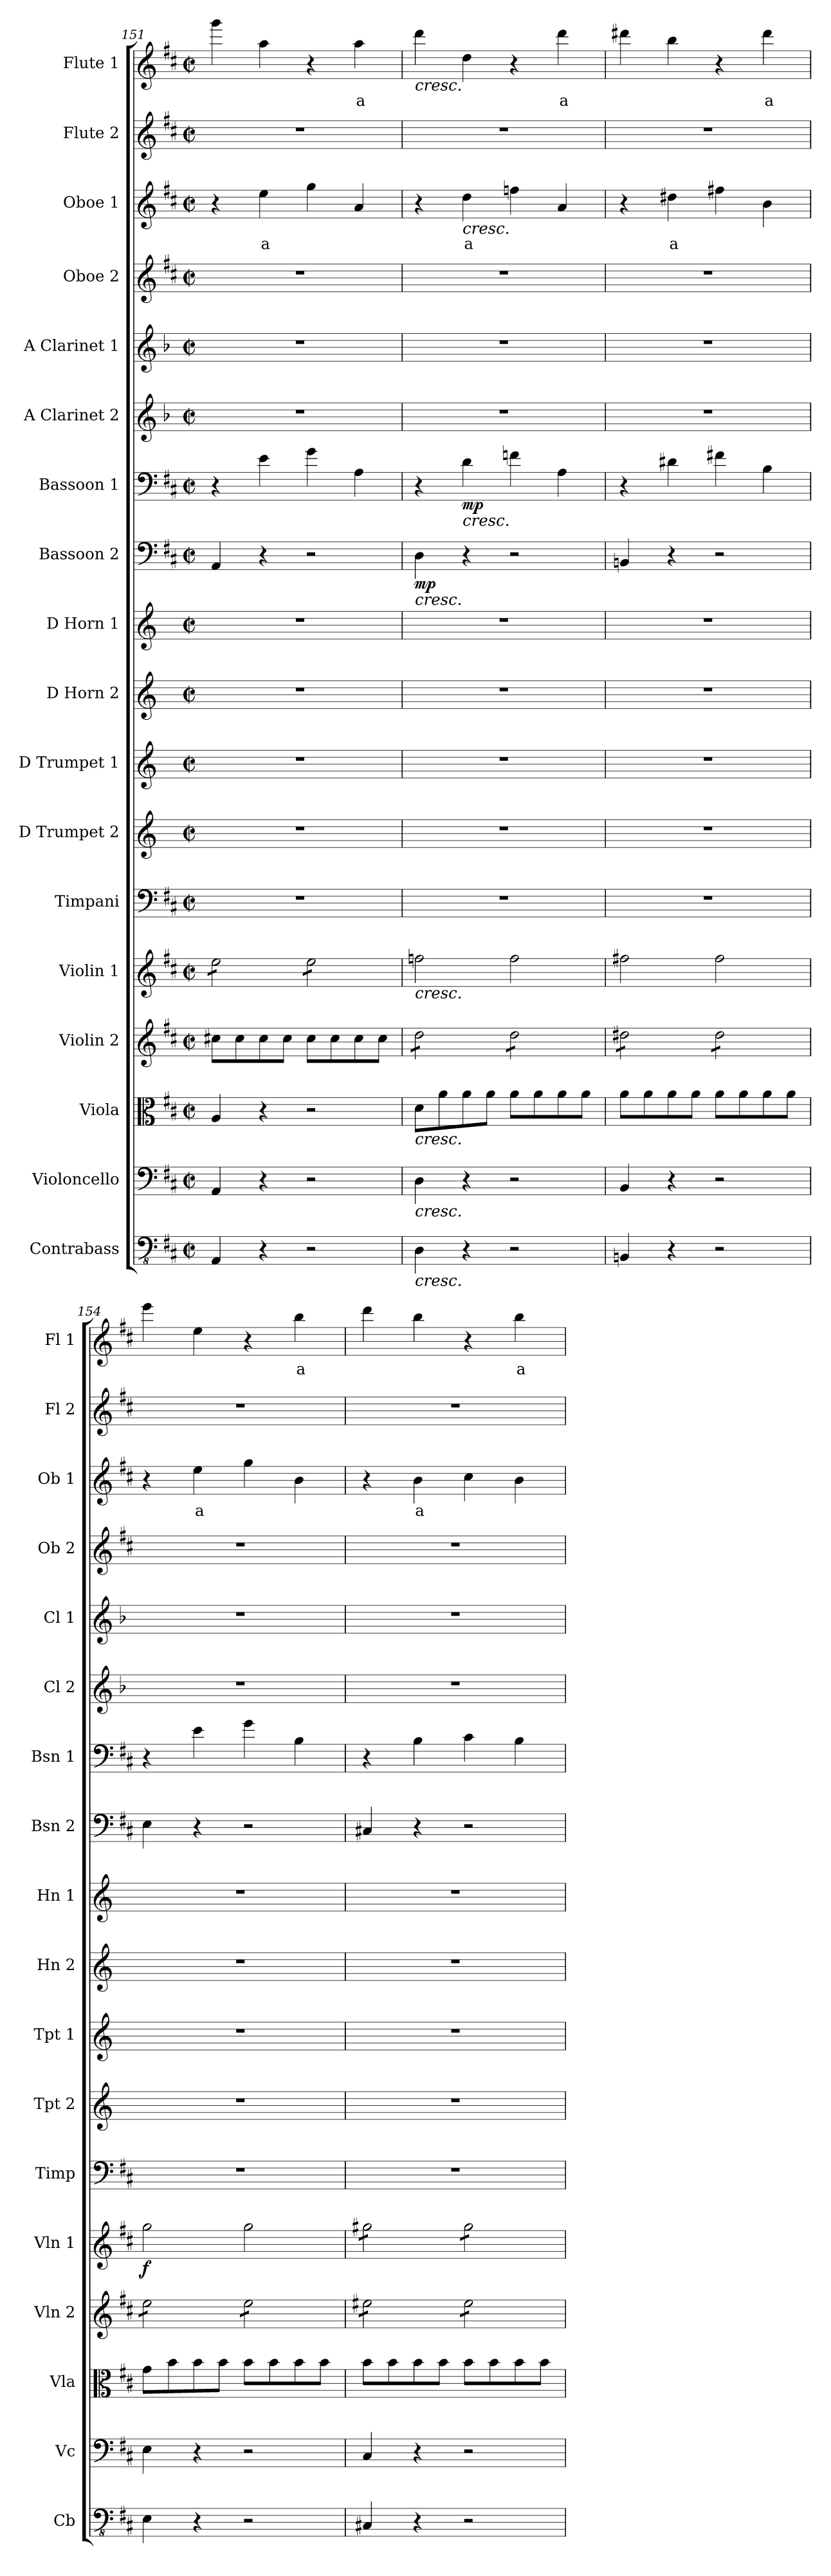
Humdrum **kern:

**kern	**kern	**kern	**kern	**kern	**dynam	**kern	**kern	**kern	**kern	**kern	**kern	**dynam	**kern	**dynam	**kern	**kern	**kern	**kern	**text	**kern	**kern	**text
*part18	*part17	*part16	*part15	*part14	*part14	*part13	*part12	*part11	*part10	*part9	*part8	*part8	*part7	*part7	*part6	*part5	*part4	*part3	*part3	*part2	*part1	*part1
*staff18	*staff17	*staff16	*staff15	*staff14	*staff14	*staff13	*staff12	*staff11	*staff10	*staff9	*staff8	*staff8	*staff7	*staff7	*staff6	*staff5	*staff4	*staff3	*staff3	*staff2	*staff1	*staff1
*I"Contrabass	*I"Violoncello	*I"Viola	*I"Violin 2	*I"Violin 1	*	*I"Timpani	*I"D Trumpet 2	*I"D Trumpet 1	*I"D Horn 2	*I"D Horn 1	*I"Bassoon 2	*	*I"Bassoon 1	*	*I"A Clarinet 2	*I"A Clarinet 1	*I"Oboe 2	*I"Oboe 1	*	*I"Flute 2	*I"Flute 1	*
*I'Cb	*I'Vc	*I'Vla	*I'Vln 2	*I'Vln 1	*	*I'Timp	*I'Tpt 2	*I'Tpt 1	*I'Hn 2	*I'Hn 1	*I'Bsn 2	*	*I'Bsn 1	*	*I'Cl 2	*I'Cl 1	*I'Ob 2	*I'Ob 1	*	*I'Fl 2	*I'Fl 1	*
!!LO:PB:g=z
*clefFv4	*clefF4	*clefC3	*clefG2	*clefG2	*	*clefF4	*clefG2	*clefG2	*clefG2	*clefG2	*clefF4	*	*clefF4	*	*clefG2	*clefG2	*clefG2	*clefG2	*	*clefG2	*clefG2	*
*	*	*	*	*	*	*	*ITrd-1c-2	*ITrd-1c-2	*ITrd6c10	*ITrd6c10	*	*	*	*	*ITrd2c3	*ITrd2c3	*	*	*	*	*	*
*k[f#c#]	*k[f#c#]	*k[f#c#]	*k[f#c#]	*k[f#c#]	*	*k[f#c#]	*k[f#c#]	*k[f#c#]	*k[f#c#]	*k[f#c#]	*k[f#c#]	*	*k[f#c#]	*	*k[f#c#]	*k[f#c#]	*k[f#c#]	*k[f#c#]	*	*k[f#c#]	*k[f#c#]	*
*M2/2	*M2/2	*M2/2	*M2/2	*M2/2	*	*M2/2	*M2/2	*M2/2	*M2/2	*M2/2	*M2/2	*	*M2/2	*	*M2/2	*M2/2	*M2/2	*M2/2	*	*M2/2	*M2/2	*
*met(c|)	*met(c|)	*met(c|)	*met(c|)	*met(c|)	*	*met(c|)	*met(c|)	*met(c|)	*met(c|)	*met(c|)	*met(c|)	*	*met(c|)	*	*met(c|)	*met(c|)	*met(c|)	*met(c|)	*	*met(c|)	*met(c|)	*
=151	=151	=151	=151	=151	=151	=151	=151	=151	=151	=151	=151	=151	=151	=151	=151	=151	=151	=151	=151	=151	=151	=151
*	*	*	*	*tremolo	*	*	*	*	*	*	*	*	*	*	*	*	*	*	*	*	*	*
4AAA/	4AA/	4A/	8cc#X\L	8ee\L	.	1r	1r	1r	1r	1r	4AA/	.	4r	.	1r	1r	1r	4r	.	1r	4ggg\	.
.	.	.	8cc#\	8ee\	.	.	.	.	.	.	.	.	.	.	.	.	.	.	.	.	.	.
!	!	!	!	!	!	!	!	!	!	!	!	!	!	!	!	!	!	!	!LO:LY:b:color=#FF0000	!	!	!
4r	4r	4r	8cc#\	8ee\	.	.	.	.	.	.	4r	.	4e\	.	.	.	.	4ee\	a	.	4aa\	.
.	.	.	8cc#\J	8ee\J	.	.	.	.	.	.	.	.	.	.	.	.	.	.	.	.	.	.
2r	2r	2r	8cc#\L	8ee\L	.	.	.	.	.	.	2r	.	4g\	.	.	.	.	4gg\	.	.	4r	.
.	.	.	8cc#\	8ee\	.	.	.	.	.	.	.	.	.	.	.	.	.	.	.	.	.	.
!	!	!	!	!	!	!	!	!	!	!	!	!	!	!	!	!	!	!	!	!	!	!LO:LY:b:color=#FF0000
.	.	.	8cc#\	8ee\	.	.	.	.	.	.	.	.	4A\	.	.	.	.	4a/	.	.	4aa\	a
.	.	.	8cc#\J	8ee\J	.	.	.	.	.	.	.	.	.	.	.	.	.	.	.	.	.	.
*	*	*	*	*Xtremolo	*	*	*	*	*	*	*	*	*	*	*	*	*	*	*	*	*	*
=152	=152	=152	=152	=152	=152	=152	=152	=152	=152	=152	=152	=152	=152	=152	=152	=152	=152	=152	=152	=152	=152	=152
!	!	!	!	!	!	!	!	!	!	!	!	!	!	!	!	!	!	!	!	!	!LO:TX:b:i:t=cresc.	!
!	!	!	!	!	!	!	!	!	!	!	!LO:TX:b:i:t=cresc.	!	!	!	!	!	!	!	!	!	!	!
!	!	!	!	!LO:TX:b:i:t=cresc.	!	!	!	!	!	!	!	!	!	!	!	!	!	!	!	!	!	!
!	!	!	!LO:TX:b:i:t=cresc.	!	!	!	!	!	!	!	!	!	!	!	!	!	!	!	!	!	!	!
!	!	!LO:TX:b:i:t=cresc.	!	!	!	!	!	!	!	!	!	!	!	!	!	!	!	!	!	!	!	!
!	!LO:TX:b:i:t=cresc.	!	!	!	!	!	!	!	!	!	!	!	!	!	!	!	!	!	!	!	!	!
!LO:TX:b:i:t=cresc.	!	!	!	!	!	!	!	!	!	!	!	!	!	!	!	!	!	!	!	!	!	!
!	!	!	!	!	!	!	!	!	!	!	!	!LO:DY:b	!	!	!	!	!	!	!	!	!	!
*	*	*	*tremolo	*	*	*	*	*	*	*	*	*	*	*	*	*	*	*	*	*	*	*
4DD\	4D\	8d\L	8dd\L	2ffn\	.	1r	1r	1r	1r	1r	4D\	mp	4r	.	1r	1r	1r	4r	.	1r	4ddd\	.
.	.	8a\	8dd\	.	.	.	.	.	.	.	.	.	.	.	.	.	.	.	.	.	.	.
!	!	!	!	!	!	!	!	!	!	!	!	!	!	!	!	!	!	!LO:TX:b:i:t=cresc.	!	!	!	!
!	!	!	!	!	!	!	!	!	!	!	!	!	!LO:TX:b:i:t=cresc.	!	!	!	!	!	!	!	!	!
!	!	!	!	!	!	!	!	!	!	!	!	!	!	!LO:DY:b	!	!	!	!	!LO:LY:b:color=#FF0000	!	!	!
4r	4r	8a\	8dd\	.	.	.	.	.	.	.	4r	.	4d\	mp	.	.	.	4dd\	a	.	4dd\	.
.	.	8a\J	8dd\J	.	.	.	.	.	.	.	.	.	.	.	.	.	.	.	.	.	.	.
2r	2r	8a\L	8dd\L	2ff\	.	.	.	.	.	.	2r	.	4fn\	.	.	.	.	4ffn\	.	.	4r	.
.	.	8a\	8dd\	.	.	.	.	.	.	.	.	.	.	.	.	.	.	.	.	.	.	.
!	!	!	!	!	!	!	!	!	!	!	!	!	!	!	!	!	!	!	!	!	!	!LO:LY:b:color=#FF0000
.	.	8a\	8dd\	.	.	.	.	.	.	.	.	.	4A\	.	.	.	.	4a/	.	.	4ddd\	a
.	.	8a\J	8dd\J	.	.	.	.	.	.	.	.	.	.	.	.	.	.	.	.	.	.	.
=153	=153	=153	=153	=153	=153	=153	=153	=153	=153	=153	=153	=153	=153	=153	=153	=153	=153	=153	=153	=153	=153	=153
4BBBn/	4BB/	8a\L	8dd#X\L	2ff#X\	.	1r	1r	1r	1r	1r	4BBn/	.	4r	.	1r	1r	1r	4r	.	1r	4ddd#X\	.
.	.	8a\	8dd#X\	.	.	.	.	.	.	.	.	.	.	.	.	.	.	.	.	.	.	.
!	!	!	!	!	!	!	!	!	!	!	!	!	!	!	!	!	!	!	!LO:LY:b:color=#FF0000	!	!	!
4r	4r	8a\	8dd#X\	.	.	.	.	.	.	.	4r	.	4d#X\	.	.	.	.	4dd#X\	a	.	4bb\	.
.	.	8a\J	8dd#X\J	.	.	.	.	.	.	.	.	.	.	.	.	.	.	.	.	.	.	.
2r	2r	8a\L	8dd#\L	2ff#\	.	.	.	.	.	.	2r	.	4f#X\	.	.	.	.	4ff#X\	.	.	4r	.
.	.	8a\	8dd#\	.	.	.	.	.	.	.	.	.	.	.	.	.	.	.	.	.	.	.
!	!	!	!	!	!	!	!	!	!	!	!	!	!	!	!	!	!	!	!	!	!	!LO:LY:b:color=#FF0000
.	.	8a\	8dd#\	.	.	.	.	.	.	.	.	.	4B\	.	.	.	.	4b\	.	.	4ddd#\	a
.	.	8a\J	8dd#\J	.	.	.	.	.	.	.	.	.	.	.	.	.	.	.	.	.	.	.
=154	=154	=154	=154	=154	=154	=154	=154	=154	=154	=154	=154	=154	=154	=154	=154	=154	=154	=154	=154	=154	=154	=154
!	!	!	!	!	!LO:DY:b	!	!	!	!	!	!	!	!	!	!	!	!	!	!	!	!	!
4EE\	4E\	8g\L	8ee\L	2gg\	f	1r	1r	1r	1r	1r	4E\	.	4r	.	1r	1r	1r	4r	.	1r	4eee\	.
.	.	8b\	8ee\	.	.	.	.	.	.	.	.	.	.	.	.	.	.	.	.	.	.	.
!	!	!	!	!	!	!	!	!	!	!	!	!	!	!	!	!	!	!	!LO:LY:b:color=#FF0000	!	!	!
4r	4r	8b\	8ee\	.	.	.	.	.	.	.	4r	.	4e\	.	.	.	.	4ee\	a	.	4ee\	.
.	.	8b\J	8ee\J	.	.	.	.	.	.	.	.	.	.	.	.	.	.	.	.	.	.	.
2r	2r	8b\L	8ee\L	2gg\	.	.	.	.	.	.	2r	.	4g\	.	.	.	.	4gg\	.	.	4r	.
.	.	8b\	8ee\	.	.	.	.	.	.	.	.	.	.	.	.	.	.	.	.	.	.	.
!	!	!	!	!	!	!	!	!	!	!	!	!	!	!	!	!	!	!	!	!	!	!LO:LY:b:color=#FF0000
.	.	8b\	8ee\	.	.	.	.	.	.	.	.	.	4B\	.	.	.	.	4b\	.	.	4bb\	a
.	.	8b\J	8ee\J	.	.	.	.	.	.	.	.	.	.	.	.	.	.	.	.	.	.	.
=155	=155	=155	=155	=155	=155	=155	=155	=155	=155	=155	=155	=155	=155	=155	=155	=155	=155	=155	=155	=155	=155	=155
*	*	*	*	*tremolo	*	*	*	*	*	*	*	*	*	*	*	*	*	*	*	*	*	*
4CC#X/	4C#/	8b\L	8ee#X\L	8gg#X\L	.	1r	1r	1r	1r	1r	4C#X/	.	4r	.	1r	1r	1r	4r	.	1r	4ddd\	.
.	.	8b\	8ee#X\	8gg#X\	.	.	.	.	.	.	.	.	.	.	.	.	.	.	.	.	.	.
!	!	!	!	!	!	!	!	!	!	!	!	!	!	!	!	!	!	!	!LO:LY:b:color=#FF0000	!	!	!
4r	4r	8b\	8ee#X\	8gg#X\	.	.	.	.	.	.	4r	.	4B\	.	.	.	.	4b\	a	.	4bb\	.
.	.	8b\J	8ee#X\J	8gg#X\J	.	.	.	.	.	.	.	.	.	.	.	.	.	.	.	.	.	.
2r	2r	8b\L	8ee#\L	8gg#\L	.	.	.	.	.	.	2r	.	4c#\	.	.	.	.	4cc#\	.	.	4r	.
.	.	8b\	8ee#\	8gg#\	.	.	.	.	.	.	.	.	.	.	.	.	.	.	.	.	.	.
!	!	!	!	!	!	!	!	!	!	!	!	!	!	!	!	!	!	!	!	!	!	!LO:LY:b:color=#FF0000
.	.	8b\	8ee#\	8gg#\	.	.	.	.	.	.	.	.	4B\	.	.	.	.	4b\	.	.	4bb\	a
.	.	8b\J	8ee#\J	8gg#\J	.	.	.	.	.	.	.	.	.	.	.	.	.	.	.	.	.	.
*	*	*	*	*Xtremolo	*	*	*	*	*	*	*	*	*	*	*	*	*	*	*	*	*	*
*	*	*	*Xtremolo	*	*	*	*	*	*	*	*	*	*	*	*	*	*	*	*	*	*	*
=	=	=	=	=	=	=	=	=	=	=	=	=	=	=	=	=	=	=	=	=	=	=
*-	*-	*-	*-	*-	*-	*-	*-	*-	*-	*-	*-	*-	*-	*-	*-	*-	*-	*-	*-	*-	*-	*-
